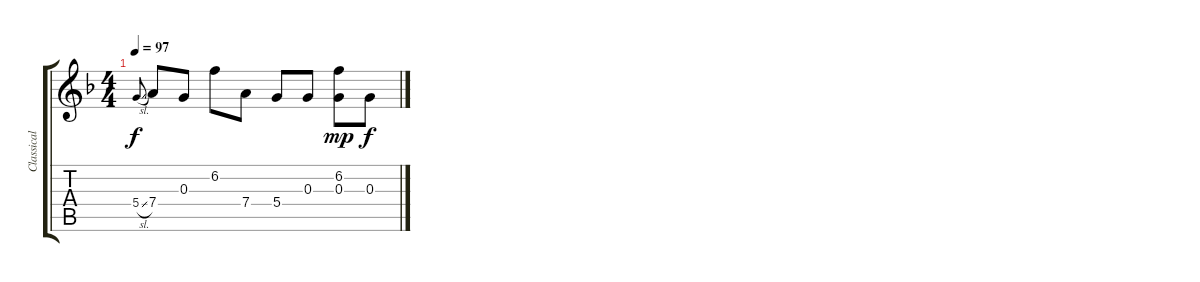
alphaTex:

\track ("Classical" "Classical") {instrument acousticguitarnylon}
\staff {score tabs}
\tuning (E4 B3 G3 D3 A2 E2) {hide}
\ts (4 4)
\tempo 97
\clef g2
\ks dminor
5.4{sl}.8{gr onbeat dy f} 7.4.8 0.3.8 6.2.8 7.4.8 5.4.8 0.3.8 (6.2 0.3).8{dy mp} 0.3.8{dy f}
